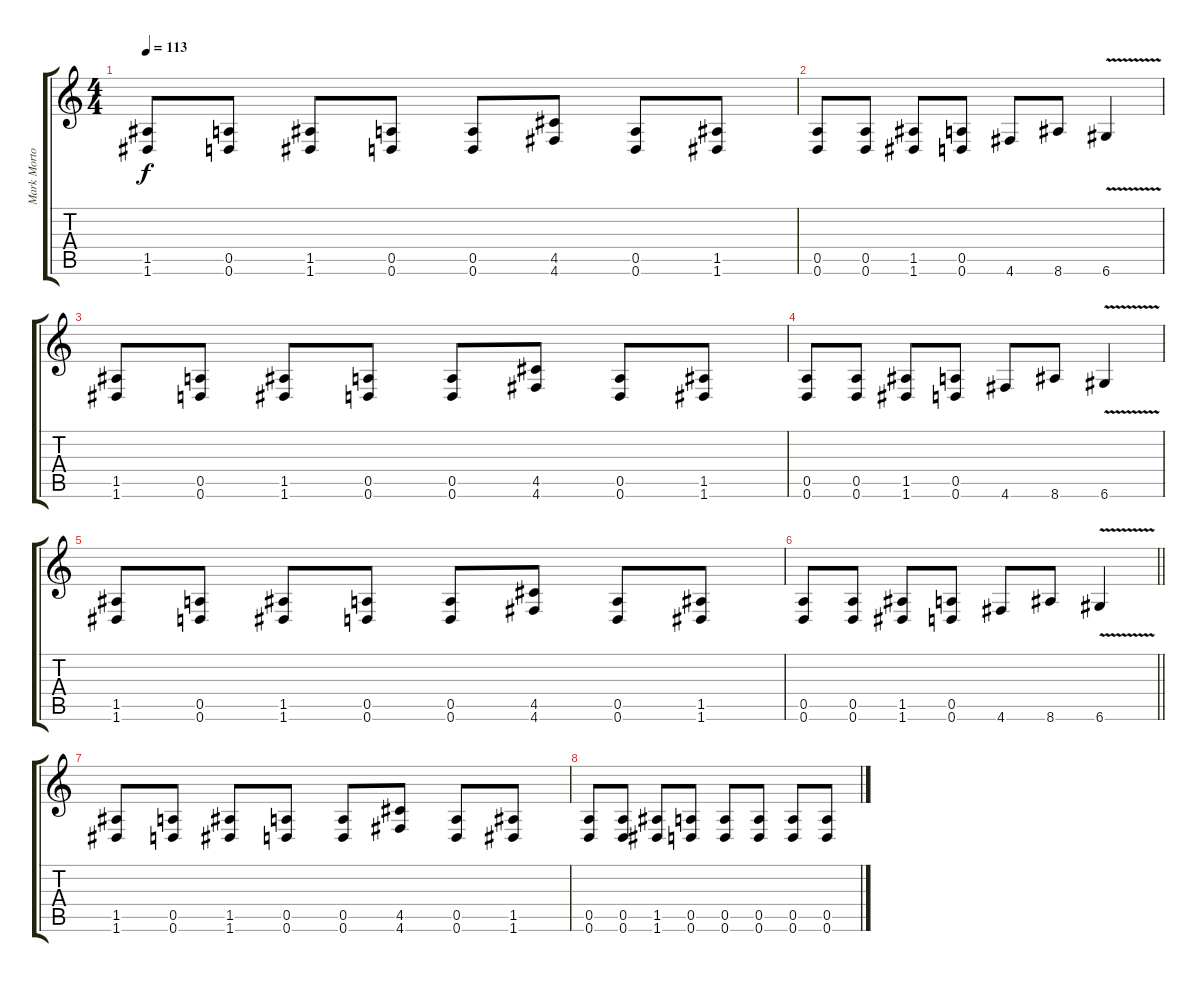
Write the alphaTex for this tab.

\track ("Mark Morton" "Mark Morto") {instrument distortionguitar}
\staff {score tabs}
\tuning (E4 B3 G3 D3 A2 D2) {hide}
\ts (4 4)
\tempo 113
\clef g2
\ks c
(1.5 1.6).8{dy f} (0.5 0.6).8 (1.5 1.6).8 (0.5 0.6).8 (0.5 0.6).8 (4.5 4.6).8 (0.5 0.6).8 (1.5 1.6).8 |
(0.5 0.6).8 (0.5 0.6).8 (1.5 1.6).8 (0.5 0.6).8 4.6.8 8.6.8 6.6{v}.4 |
(1.5 1.6).8 (0.5 0.6).8 (1.5 1.6).8 (0.5 0.6).8 (0.5 0.6).8 (4.5 4.6).8 (0.5 0.6).8 (1.5 1.6).8 |
(0.5 0.6).8 (0.5 0.6).8 (1.5 1.6).8 (0.5 0.6).8 4.6.8 8.6.8 6.6{v}.4 |
(1.5 1.6).8 (0.5 0.6).8 (1.5 1.6).8 (0.5 0.6).8 (0.5 0.6).8 (4.5 4.6).8 (0.5 0.6).8 (1.5 1.6).8 |
\barLineRight lightlight
(0.5 0.6).8 (0.5 0.6).8 (1.5 1.6).8 (0.5 0.6).8 4.6.8 8.6.8 6.6{v}.4 |
\section ("" "")
(1.5 1.6).8 (0.5 0.6).8 (1.5 1.6).8 (0.5 0.6).8 (0.5 0.6).8 (4.5 4.6).8 (0.5 0.6).8 (1.5 1.6).8 |
(0.5 0.6).8 (0.5 0.6).8 (1.5 1.6).8 (0.5 0.6).8 (0.5 0.6).8 (0.5 0.6).8 (0.5 0.6).8 (0.5 0.6).8
